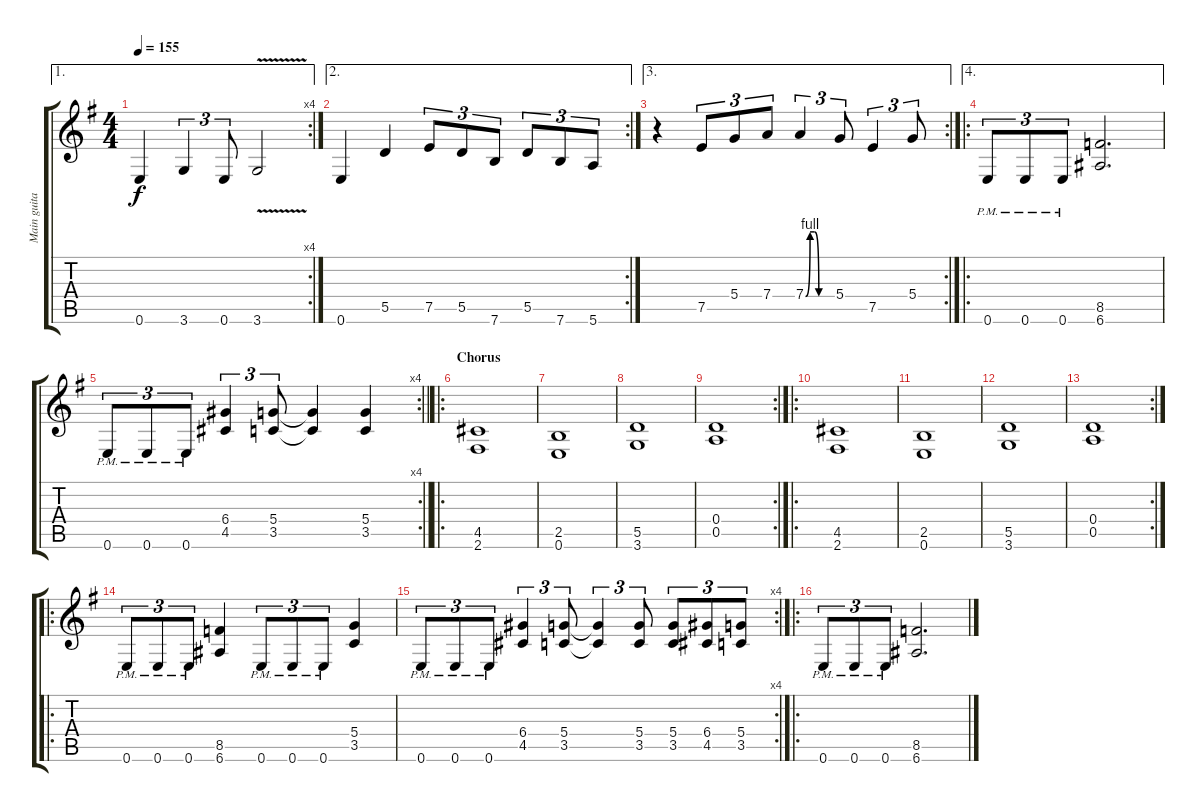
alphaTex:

\track ("Main guitar" "Main guita") {instrument acousticguitarsteel}
\staff {score tabs}
\tuning (E4 B3 G3 D3 A2 E2) {hide}
\ae 1
\rc 4
\ts (4 4)
\tempo 155
\clef g2
\ks eminor
0.6.4{dy f} 3.6.4{tu (3 2)} 0.6.8{tu (3 2)} 3.6{v}.2 |
\ae 2
\rc 2
0.6.4 5.5.4 7.5.8{tu (3 2)} 5.5.8{tu (3 2)} 7.6.8{tu (3 2)} 5.5.8{tu (3 2)} 7.6.8{tu (3 2)} 5.6.8{tu (3 2)} |
\ae 3
\rc 2
r.4 7.5.8{tu (3 2)} 5.4.8{tu (3 2)} 7.4.8{tu (3 2)} 7.4{be (custom 0 0 10 4 20 4 30 0 60 0)}.4{tu (3 2)} 5.4.8{tu (3 2)} 7.5.4{tu (3 2)} 5.4.8{tu (3 2)} |
\ae 4
\ro
0.6{pm}.8{tu (3 2)} 0.6{pm}.8{tu (3 2)} 0.6{pm}.8{tu (3 2)} (8.5 6.6).2{d} |
\rc 4
\barLineRight lightlight
0.6{pm}.8{tu (3 2)} 0.6{pm}.8{tu (3 2)} 0.6{pm}.8{tu (3 2)} (6.4 4.5).4{tu (3 2)} (5.4 3.5).8{tu (3 2)} (5.4{t} 3.5{t}).4 (5.4 3.5).4 |
\ro
\section ("" "Chorus")
(4.5 2.6).1 |
(2.5 0.6).1 |
(5.5 3.6).1 |
\rc 2
(0.4 0.5).1 |
\ro
(4.5 2.6).1 |
(2.5 0.6).1 |
(5.5 3.6).1 |
\rc 2
(0.4 0.5).1 |
\ro
0.6{pm}.8{tu (3 2)} 0.6{pm}.8{tu (3 2)} 0.6{pm}.8{tu (3 2)} (8.5 6.6).4 0.6{pm}.8{tu (3 2)} 0.6{pm}.8{tu (3 2)} 0.6{pm}.8{tu (3 2)} (5.4 3.5).4 |
\rc 4
0.6{pm}.8{tu (3 2)} 0.6{pm}.8{tu (3 2)} 0.6{pm}.8{tu (3 2)} (6.4 4.5).4{tu (3 2)} (5.4 3.5).8{tu (3 2)} (5.4{t} 3.5{t}).4{tu (3 2)} (5.4 3.5).8{tu (3 2)} (5.4 3.5).8{tu (3 2)} (6.4 4.5).8{tu (3 2)} (5.4 3.5).8{tu (3 2)} |
\ro
0.6{pm}.8{tu (3 2)} 0.6{pm}.8{tu (3 2)} 0.6{pm}.8{tu (3 2)} (8.5 6.6).2{d}
